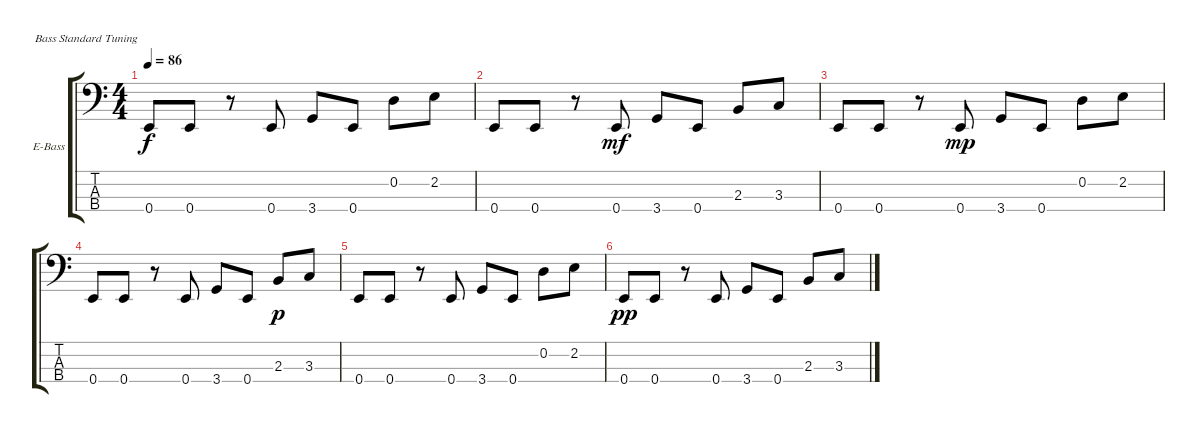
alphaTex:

\bracketExtendMode groupsimilarinstruments
\firstSystemTrackNameOrientation horizontal
\otherSystemsTrackNameOrientation horizontal
\track ("Бас" "E-Bass") {instrument electricbassfinger}
\staff {score tabs}
\tuning (G2 D2 A1 E1)
\ts (4 4)
\tempo 86
\clef f4
\ks c
0.4.8{dy f} 0.4.8 r.8 0.4.8 3.4.8 0.4.8 0.2.8 2.2.8 |
0.4.8 0.4.8 r.8 0.4.8{dy mf} 3.4.8 0.4.8 2.3.8 3.3.8 |
0.4.8 0.4.8 r.8 0.4.8{dy mp} 3.4.8 0.4.8 0.2.8 2.2.8 |
0.4.8 0.4.8 r.8 0.4.8 3.4.8 0.4.8 2.3.8{dy p} 3.3.8 |
0.4.8 0.4.8 r.8 0.4.8 3.4.8 0.4.8 0.2.8 2.2.8 |
0.4.8{dy pp} 0.4.8 r.8 0.4.8 3.4.8 0.4.8 2.3.8 3.3.8
